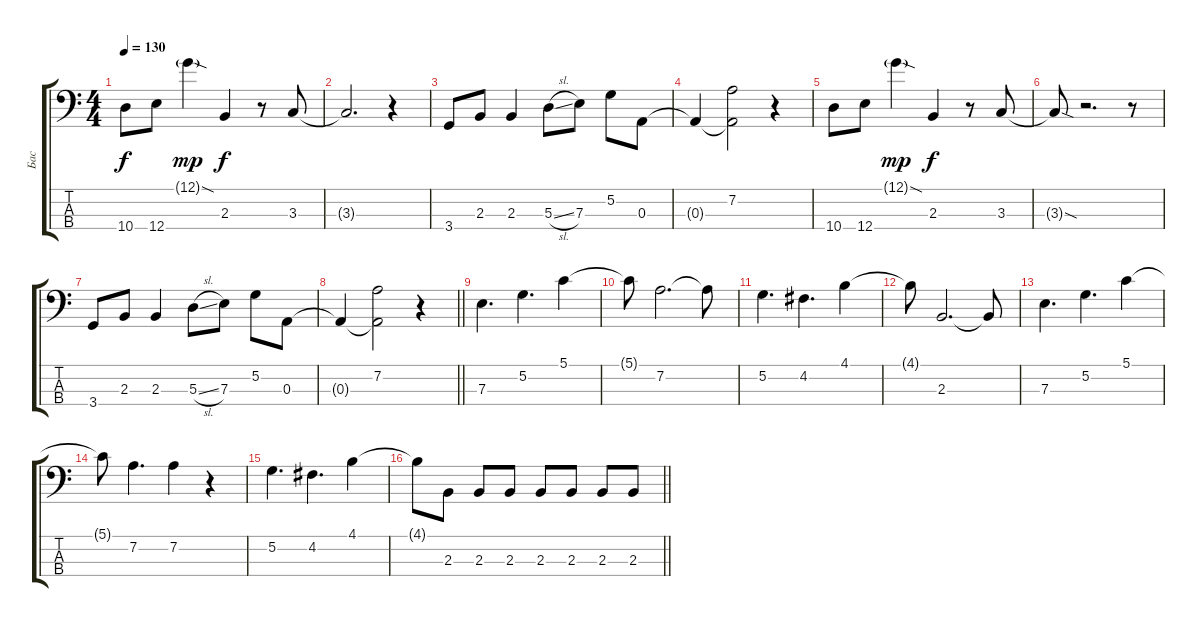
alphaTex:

\track ("Бас" "Бас") {instrument electricbassfinger}
\staff {score tabs}
\tuning (G2 D2 A1 E1) {hide}
\ts (4 4)
\tempo 130
\clef f4
\ks c
10.4.8{dy f} 12.4.8 12.1{sod g}.4{dy mp} 2.3.4{dy f} r.8 3.3.8 |
3.3{t}.2{d} r.4 |
3.4.8 2.3.8 2.3.4 5.3{sl}.8 7.3.8 5.2.8 0.3.8 |
0.3{t}.4 (7.2 0.3{t}).2 r.4 |
10.4.8 12.4.8 12.1{sod g}.4{dy mp} 2.3.4{dy f} r.8 3.3.8 |
3.3{sod t}.8 r.2{d} r.8 |
3.4.8 2.3.8 2.3.4 5.3{sl}.8 7.3.8 5.2.8 0.3.8 |
\barLineRight lightlight
0.3{t}.4 (7.2 0.3{t}).2 r.4 |
7.3.4{d} 5.2.4{d} 5.1.4 |
5.1{t}.8 7.2.2{d} 7.2{t}.8 |
5.2.4{d} 4.2.4{d} 4.1.4 |
4.1{t}.8 2.3.2{d} 2.3{t}.8 |
7.3.4{d} 5.2.4{d} 5.1.4 |
5.1{t}.8 7.2.4{d} 7.2.4 r.4 |
5.2.4{d} 4.2.4{d} 4.1.4 |
\barLineRight lightlight
4.1{t}.8 2.3.8 2.3.8 2.3.8 2.3.8 2.3.8 2.3.8 2.3.8
